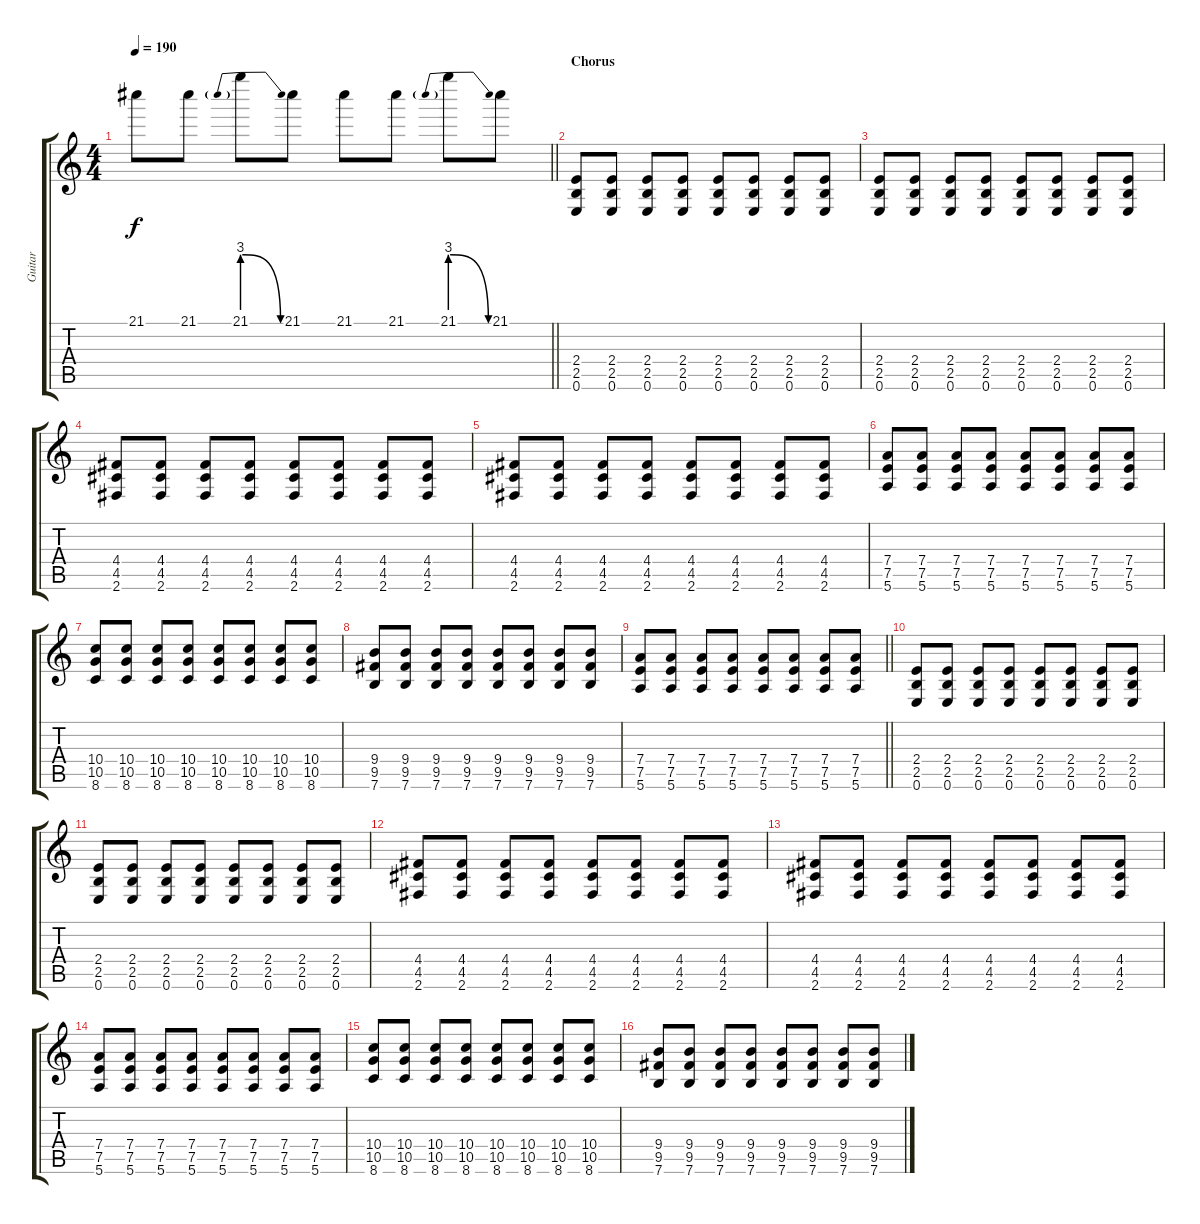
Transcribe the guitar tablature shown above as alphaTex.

\track ("Guitar" "Guitar") {instrument distortionguitar}
\staff {score tabs}
\tuning (E4 B3 G3 D3 A2 E2) {hide}
\ts (4 4)
\tempo 190
\clef g2
\barLineRight lightlight
\ks c
21.1.8{dy f} 21.1.8 21.1{be (prebendrelease 0 12 60 0)}.8 21.1.8 21.1.8 21.1.8 21.1{be (prebendrelease 0 12 60 0)}.8 21.1.8 |
\section ("" "Chorus")
(2.4 2.5 0.6).8 (2.4 2.5 0.6).8 (2.4 2.5 0.6).8 (2.4 2.5 0.6).8 (2.4 2.5 0.6).8 (2.4 2.5 0.6).8 (2.4 2.5 0.6).8 (2.4 2.5 0.6).8 |
(2.4 2.5 0.6).8 (2.4 2.5 0.6).8 (2.4 2.5 0.6).8 (2.4 2.5 0.6).8 (2.4 2.5 0.6).8 (2.4 2.5 0.6).8 (2.4 2.5 0.6).8 (2.4 2.5 0.6).8 |
(4.4 4.5 2.6).8 (4.4 4.5 2.6).8 (4.4 4.5 2.6).8 (4.4 4.5 2.6).8 (4.4 4.5 2.6).8 (4.4 4.5 2.6).8 (4.4 4.5 2.6).8 (4.4 4.5 2.6).8 |
(4.4 4.5 2.6).8 (4.4 4.5 2.6).8 (4.4 4.5 2.6).8 (4.4 4.5 2.6).8 (4.4 4.5 2.6).8 (4.4 4.5 2.6).8 (4.4 4.5 2.6).8 (4.4 4.5 2.6).8 |
(7.4 7.5 5.6).8 (7.4 7.5 5.6).8 (7.4 7.5 5.6).8 (7.4 7.5 5.6).8 (7.4 7.5 5.6).8 (7.4 7.5 5.6).8 (7.4 7.5 5.6).8 (7.4 7.5 5.6).8 |
(10.4 10.5 8.6).8 (10.4 10.5 8.6).8 (10.4 10.5 8.6).8 (10.4 10.5 8.6).8 (10.4 10.5 8.6).8 (10.4 10.5 8.6).8 (10.4 10.5 8.6).8 (10.4 10.5 8.6).8 |
(9.4 9.5 7.6).8 (9.4 9.5 7.6).8 (9.4 9.5 7.6).8 (9.4 9.5 7.6).8 (9.4 9.5 7.6).8 (9.4 9.5 7.6).8 (9.4 9.5 7.6).8 (9.4 9.5 7.6).8 |
\barLineRight lightlight
(7.4 7.5 5.6).8 (7.4 7.5 5.6).8 (7.4 7.5 5.6).8 (7.4 7.5 5.6).8 (7.4 7.5 5.6).8 (7.4 7.5 5.6).8 (7.4 7.5 5.6).8 (7.4 7.5 5.6).8 |
(2.4 2.5 0.6).8 (2.4 2.5 0.6).8 (2.4 2.5 0.6).8 (2.4 2.5 0.6).8 (2.4 2.5 0.6).8 (2.4 2.5 0.6).8 (2.4 2.5 0.6).8 (2.4 2.5 0.6).8 |
(2.4 2.5 0.6).8 (2.4 2.5 0.6).8 (2.4 2.5 0.6).8 (2.4 2.5 0.6).8 (2.4 2.5 0.6).8 (2.4 2.5 0.6).8 (2.4 2.5 0.6).8 (2.4 2.5 0.6).8 |
(4.4 4.5 2.6).8 (4.4 4.5 2.6).8 (4.4 4.5 2.6).8 (4.4 4.5 2.6).8 (4.4 4.5 2.6).8 (4.4 4.5 2.6).8 (4.4 4.5 2.6).8 (4.4 4.5 2.6).8 |
(4.4 4.5 2.6).8 (4.4 4.5 2.6).8 (4.4 4.5 2.6).8 (4.4 4.5 2.6).8 (4.4 4.5 2.6).8 (4.4 4.5 2.6).8 (4.4 4.5 2.6).8 (4.4 4.5 2.6).8 |
(7.4 7.5 5.6).8 (7.4 7.5 5.6).8 (7.4 7.5 5.6).8 (7.4 7.5 5.6).8 (7.4 7.5 5.6).8 (7.4 7.5 5.6).8 (7.4 7.5 5.6).8 (7.4 7.5 5.6).8 |
(10.4 10.5 8.6).8 (10.4 10.5 8.6).8 (10.4 10.5 8.6).8 (10.4 10.5 8.6).8 (10.4 10.5 8.6).8 (10.4 10.5 8.6).8 (10.4 10.5 8.6).8 (10.4 10.5 8.6).8 |
(9.4 9.5 7.6).8 (9.4 9.5 7.6).8 (9.4 9.5 7.6).8 (9.4 9.5 7.6).8 (9.4 9.5 7.6).8 (9.4 9.5 7.6).8 (9.4 9.5 7.6).8 (9.4 9.5 7.6).8
